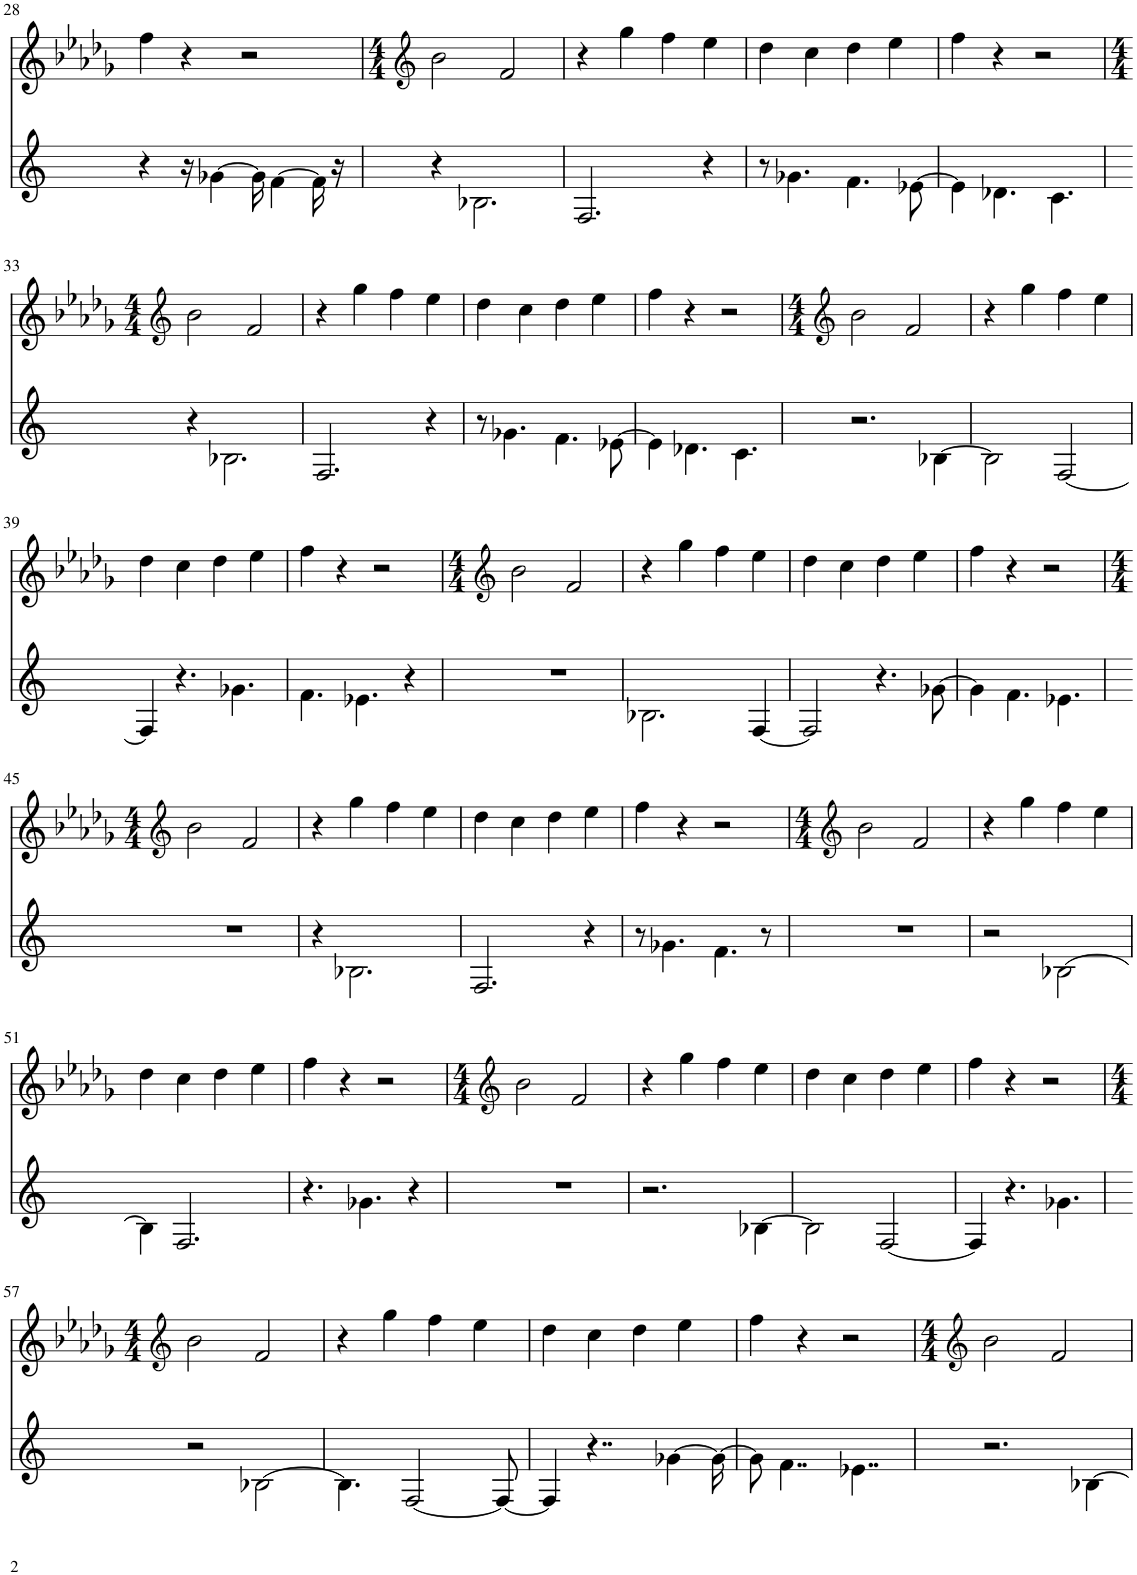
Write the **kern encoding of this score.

**kern	**kern
*part2	*part1
*staff2	*staff1
*I"Piano	*I"Piano
*I'Pno	*I'Pno
!!LO:PB:g=z
*clefG2	*clefG2
*k[]	*k[b-e-a-d-g-]
*M4/4	*M4/4
=28	=28
4r	4ff\
16r	4r
[4g-X\	.
.	2r
16g-\]	.
[4f\	.
16f\]	.
16r	.
=29	=29
*	*clefG2
*	*M4/4
4r	2b-\
2.B-X\	.
.	2f/
=30	=30
2.F/	4r
.	4gg-\
.	4ff\
4r	4ee-\
=31	=31
8r	4dd-\
4.g-X\	.
.	4cc\
4.f\	4dd-\
.	4ee-\
[8e-X\	.
=32	=32
4e-\]	4ff\
4.d-X\	4r
.	2r
4.c\	.
!!LO:LB:g=z
=33	=33
*	*clefG2
*	*M4/4
4r	2b-\
2.B-X\	.
.	2f/
=34	=34
2.F/	4r
.	4gg-\
.	4ff\
4r	4ee-\
=35	=35
8r	4dd-\
4.g-X\	.
.	4cc\
4.f\	4dd-\
.	4ee-\
[8e-X\	.
=36	=36
4e-\]	4ff\
4.d-X\	4r
.	2r
4.c\	.
=37	=37
*	*clefG2
*	*M4/4
2.r	2b-\
.	2f/
[4B-X\	.
=38	=38
2B-\]	4r
.	4gg-\
[2F/	4ff\
.	4ee-\
!!LO:LB:g=z
=39	=39
4F/]	4dd-\
4.r	4cc\
.	4dd-\
4.g-X\	.
.	4ee-\
=40	=40
4.f\	4ff\
.	4r
4.e-X\	.
.	2r
4r	.
=41	=41
*	*clefG2
*	*M4/4
1r	2b-\
.	2f/
=42	=42
2.B-X\	4r
.	4gg-\
.	4ff\
[4F/	4ee-\
=43	=43
2F/]	4dd-\
.	4cc\
4.r	4dd-\
.	4ee-\
[8g-X\	.
=44	=44
4g-\]	4ff\
4.f\	4r
.	2r
4.e-X\	.
!!LO:LB:g=z
=45	=45
*	*clefG2
*	*M4/4
1r	2b-\
.	2f/
=46	=46
4r	4r
2.B-X\	4gg-\
.	4ff\
.	4ee-\
=47	=47
2.F/	4dd-\
.	4cc\
.	4dd-\
4r	4ee-\
=48	=48
8r	4ff\
4.g-X\	.
.	4r
4.f\	2r
8r	.
=49	=49
*	*clefG2
*	*M4/4
1r	2b-\
.	2f/
=50	=50
2r	4r
.	4gg-\
[2B-X\	4ff\
.	4ee-\
!!LO:LB:g=z
=51	=51
4B-\]	4dd-\
2.F/	4cc\
.	4dd-\
.	4ee-\
=52	=52
4.r	4ff\
.	4r
4.g-X\	.
.	2r
4r	.
=53	=53
*	*clefG2
*	*M4/4
1r	2b-\
.	2f/
=54	=54
2.r	4r
.	4gg-\
.	4ff\
[4B-X\	4ee-\
=55	=55
2B-\]	4dd-\
.	4cc\
[2F/	4dd-\
.	4ee-\
=56	=56
4F/]	4ff\
4.r	4r
.	2r
4.g-X\	.
!!LO:LB:g=z
=57	=57
*	*clefG2
*	*M4/4
2r	2b-\
[2B-X\	2f/
=58	=58
4.B-\]	4r
.	4gg-\
[2F/	.
.	4ff\
.	4ee-\
8F/_	.
=59	=59
4F/]	4dd-\
4..r	4cc\
.	4dd-\
[4g-X\	.
.	4ee-\
16g-\_	.
=60	=60
8g-\]	4ff\
4..f\	.
.	4r
.	2r
4..e-X\	.
=61	=61
*	*clefG2
*	*M4/4
2.r	2b-\
.	2f/
[4B-X\	.
=	=
*-	*-
